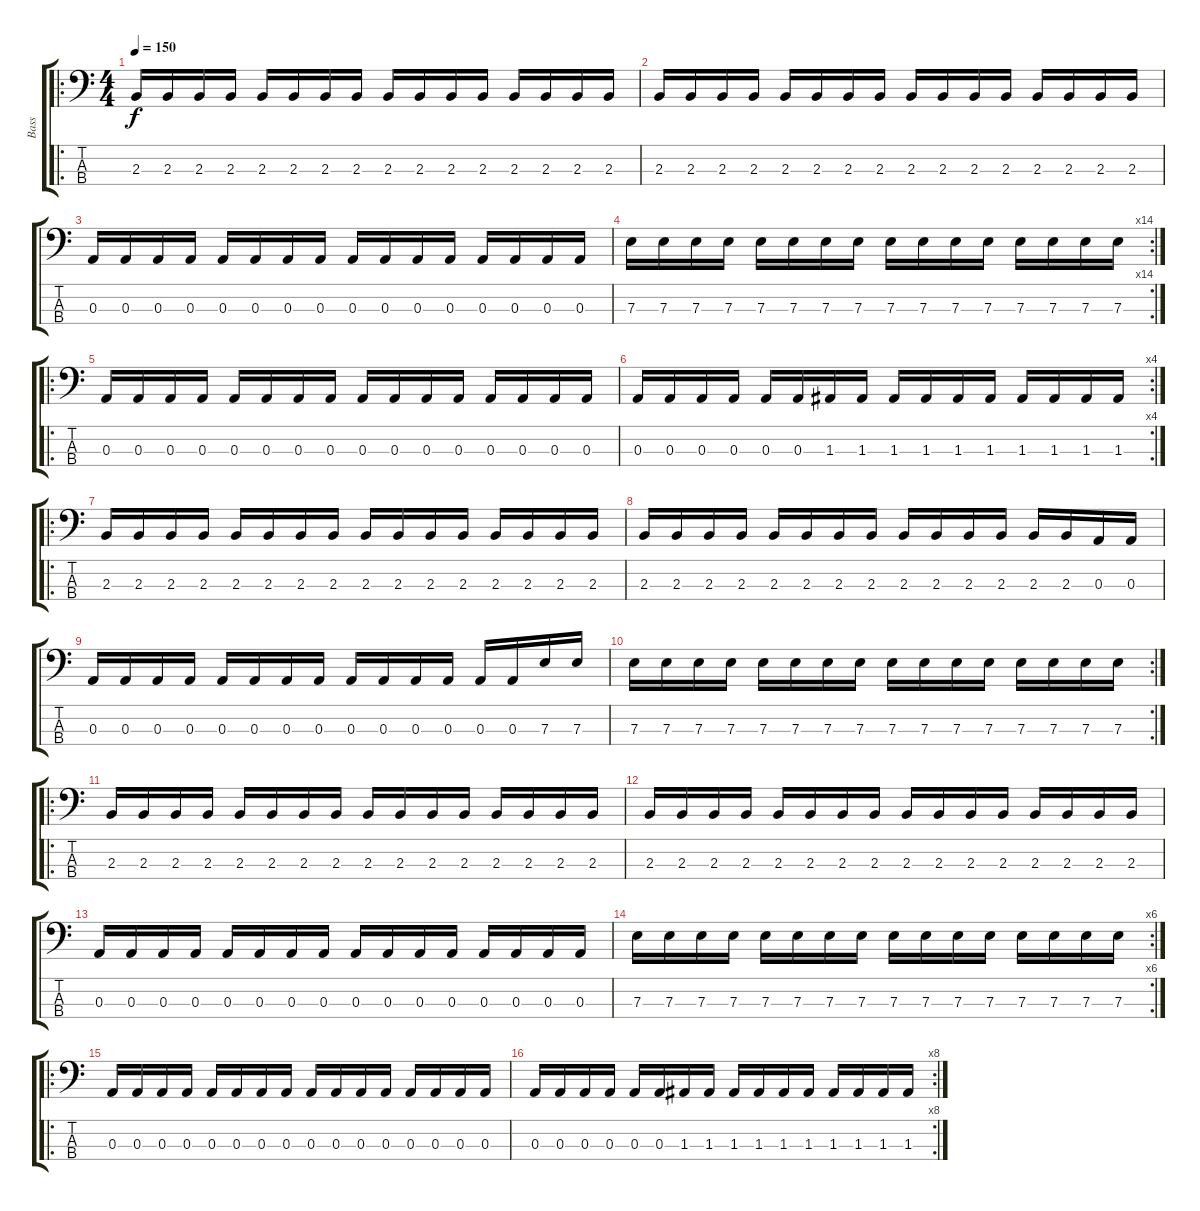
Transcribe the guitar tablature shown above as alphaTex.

\track ("Bass" "Bass") {instrument electricbasspick}
\staff {score tabs}
\tuning (G2 D2 A1 E1) {hide}
\ro
\ts (4 4)
\tempo 150
\clef f4
\ks c
2.3.16{dy f} 2.3.16 2.3.16 2.3.16 2.3.16 2.3.16 2.3.16 2.3.16 2.3.16 2.3.16 2.3.16 2.3.16 2.3.16 2.3.16 2.3.16 2.3.16 |
2.3.16 2.3.16 2.3.16 2.3.16 2.3.16 2.3.16 2.3.16 2.3.16 2.3.16 2.3.16 2.3.16 2.3.16 2.3.16 2.3.16 2.3.16 2.3.16 |
0.3.16 0.3.16 0.3.16 0.3.16 0.3.16 0.3.16 0.3.16 0.3.16 0.3.16 0.3.16 0.3.16 0.3.16 0.3.16 0.3.16 0.3.16 0.3.16 |
\rc 14
7.3.16 7.3.16 7.3.16 7.3.16 7.3.16 7.3.16 7.3.16 7.3.16 7.3.16 7.3.16 7.3.16 7.3.16 7.3.16 7.3.16 7.3.16 7.3.16 |
\ro
0.3.16 0.3.16 0.3.16 0.3.16 0.3.16 0.3.16 0.3.16 0.3.16 0.3.16 0.3.16 0.3.16 0.3.16 0.3.16 0.3.16 0.3.16 0.3.16 |
\rc 4
0.3.16 0.3.16 0.3.16 0.3.16 0.3.16 0.3.16 1.3.16 1.3.16 1.3.16 1.3.16 1.3.16 1.3.16 1.3.16 1.3.16 1.3.16 1.3.16 |
\ro
2.3.16 2.3.16 2.3.16 2.3.16 2.3.16 2.3.16 2.3.16 2.3.16 2.3.16 2.3.16 2.3.16 2.3.16 2.3.16 2.3.16 2.3.16 2.3.16 |
2.3.16 2.3.16 2.3.16 2.3.16 2.3.16 2.3.16 2.3.16 2.3.16 2.3.16 2.3.16 2.3.16 2.3.16 2.3.16 2.3.16 0.3.16 0.3.16 |
0.3.16 0.3.16 0.3.16 0.3.16 0.3.16 0.3.16 0.3.16 0.3.16 0.3.16 0.3.16 0.3.16 0.3.16 0.3.16 0.3.16 7.3.16 7.3.16 |
\rc 2
7.3.16 7.3.16 7.3.16 7.3.16 7.3.16 7.3.16 7.3.16 7.3.16 7.3.16 7.3.16 7.3.16 7.3.16 7.3.16 7.3.16 7.3.16 7.3.16 |
\ro
2.3.16 2.3.16 2.3.16 2.3.16 2.3.16 2.3.16 2.3.16 2.3.16 2.3.16 2.3.16 2.3.16 2.3.16 2.3.16 2.3.16 2.3.16 2.3.16 |
2.3.16 2.3.16 2.3.16 2.3.16 2.3.16 2.3.16 2.3.16 2.3.16 2.3.16 2.3.16 2.3.16 2.3.16 2.3.16 2.3.16 2.3.16 2.3.16 |
0.3.16 0.3.16 0.3.16 0.3.16 0.3.16 0.3.16 0.3.16 0.3.16 0.3.16 0.3.16 0.3.16 0.3.16 0.3.16 0.3.16 0.3.16 0.3.16 |
\rc 6
7.3.16 7.3.16 7.3.16 7.3.16 7.3.16 7.3.16 7.3.16 7.3.16 7.3.16 7.3.16 7.3.16 7.3.16 7.3.16 7.3.16 7.3.16 7.3.16 |
\ro
0.3.16 0.3.16 0.3.16 0.3.16 0.3.16 0.3.16 0.3.16 0.3.16 0.3.16 0.3.16 0.3.16 0.3.16 0.3.16 0.3.16 0.3.16 0.3.16 |
\rc 8
0.3.16 0.3.16 0.3.16 0.3.16 0.3.16 0.3.16 1.3.16 1.3.16 1.3.16 1.3.16 1.3.16 1.3.16 1.3.16 1.3.16 1.3.16 1.3.16
